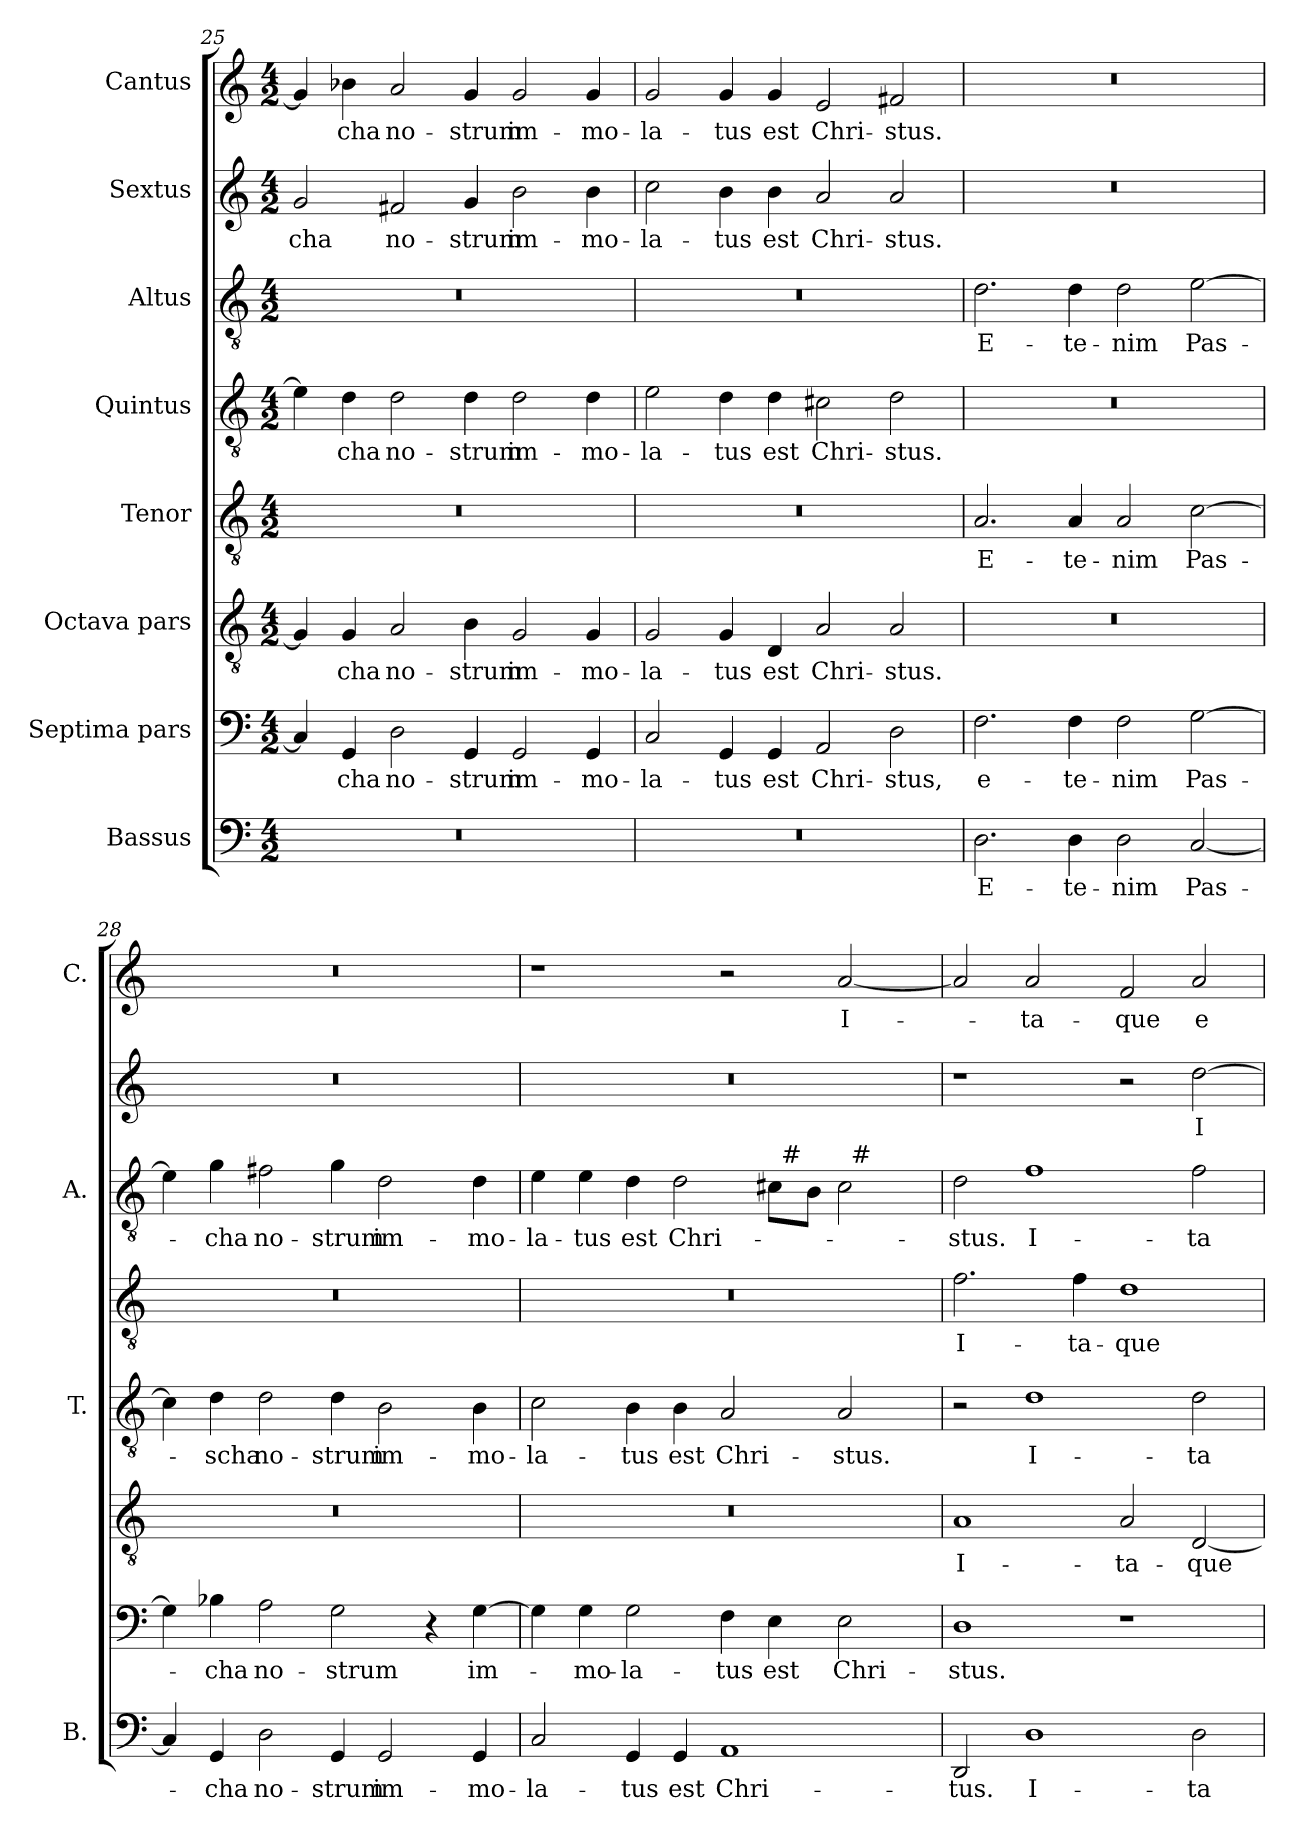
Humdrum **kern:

**kern	**text	**kern	**text	**kern	**text	**kern	**text	**kern	**text	**kern	**text	**kern	**text	**kern	**text
*part8	*part8	*part7	*part7	*part6	*part6	*part5	*part5	*part4	*part4	*part3	*part3	*part2	*part2	*part1	*part1
*staff8	*staff8	*staff7	*staff7	*staff6	*staff6	*staff5	*staff5	*staff4	*staff4	*staff3	*staff3	*staff2	*staff2	*staff1	*staff1
*I"Bassus	*	*I"Septima pars	*	*I"Octava pars	*	*I"Tenor	*	*I"Quintus	*	*I"Altus	*	*I"Sextus	*	*I"Cantus	*
*I'B.	*	*	*	*	*	*I'T.	*	*	*	*I'A.	*	*	*	*I'C.	*
*clefF4	*	*clefF4	*	*clefGv2	*	*clefGv2	*	*clefGv2	*	*clefGv2	*	*clefG2	*	*clefG2	*
*	*	*	*	*ITrd7c12	*	*ITrd7c12	*	*ITrd7c12	*	*ITrd7c12	*	*	*	*	*
*k[]	*	*k[]	*	*k[]	*	*k[]	*	*k[]	*	*k[]	*	*k[]	*	*k[]	*
*C:	*	*C:	*	*C:	*	*C:	*	*C:	*	*C:	*	*C:	*	*C:	*
*M4/2	*	*M4/2	*	*M4/2	*	*M4/2	*	*M4/2	*	*M4/2	*	*M4/2	*	*M4/2	*
=25	=25	=25	=25	=25	=25	=25	=25	=25	=25	=25	=25	=25	=25	=25	=25
!LO:N:vis=1	!	!	!	!	!	!LO:N:vis=1	!	!	!	!LO:N:vis=1	!	!	!LO:LY:b	!	!
0r	.	4C/]	.	4GG/]	.	0r	.	4E\]	.	0r	.	2g/	-cha	4g/]	.
!	!	!	!LO:LY:b	!	!LO:LY:b	!	!	!	!LO:LY:b	!	!	!	!	!	!LO:LY:b
.	.	4GG/	-cha	4GG/	-cha	.	.	4D\	-cha	.	.	.	.	4b-X\	-cha
!	!	!	!LO:LY:b	!	!LO:LY:b	!	!	!	!LO:LY:b	!	!	!	!LO:LY:b	!	!LO:LY:b
.	.	2D\	no-	2AA/	no-	.	.	2D\	no-	.	.	2f#X/	no-	2a/	no-
!	!	!	!LO:LY:b	!	!LO:LY:b	!	!	!	!LO:LY:b	!	!	!	!LO:LY:b	!	!LO:LY:b
.	.	4GG/	-strum	4BB\	-strum	.	.	4D\	-strum	.	.	4g/	-strum	4g/	-strum
!	!	!	!LO:LY:b	!	!LO:LY:b	!	!	!	!LO:LY:b	!	!	!	!LO:LY:b	!	!LO:LY:b
.	.	2GG/	im-	2GG/	im-	.	.	2D\	im-	.	.	2b\	im-	2g/	im-
!	!	!	!LO:LY:b	!	!LO:LY:b	!	!	!	!LO:LY:b	!	!	!	!LO:LY:b	!	!LO:LY:b
.	.	4GG/	-mo-	4GG/	-mo-	.	.	4D\	-mo-	.	.	4b\	-mo-	4g/	-mo-
!!LO:PB:g=z
=26	=26	=26	=26	=26	=26	=26	=26	=26	=26	=26	=26	=26	=26	=26	=26
!LO:N:vis=1	!	!	!LO:LY:b	!	!LO:LY:b	!LO:N:vis=1	!	!	!LO:LY:b	!LO:N:vis=1	!	!	!LO:LY:b	!	!LO:LY:b
0r	.	2C/	-la-	2GG/	-la-	0r	.	2E\	-la-	0r	.	2cc\	-la-	2g/	-la-
!	!	!	!LO:LY:b	!	!LO:LY:b	!	!	!	!LO:LY:b	!	!	!	!LO:LY:b	!	!LO:LY:b
.	.	4GG/	-tus	4GG/	-tus	.	.	4D\	-tus	.	.	4b\	-tus	4g/	-tus
!	!	!	!LO:LY:b	!	!LO:LY:b	!	!	!	!LO:LY:b	!	!	!	!LO:LY:b	!	!LO:LY:b
.	.	4GG/	est	4DD/	est	.	.	4D\	est	.	.	4b\	est	4g/	est
!	!	!	!LO:LY:b	!	!LO:LY:b	!	!	!	!LO:LY:b	!	!	!	!LO:LY:b	!	!LO:LY:b
.	.	2AA/	Chri-	2AA/	Chri-	.	.	2C#X\	Chri-	.	.	2a/	Chri-	2e/	Chri-
!	!	!	!LO:LY:b	!	!LO:LY:b	!	!	!	!LO:LY:b	!	!	!	!LO:LY:b	!	!LO:LY:b
.	.	2D\	-stus,	2AA/	-stus.	.	.	2D\	-stus.	.	.	2a/	-stus.	2f#X/	-stus.
=27	=27	=27	=27	=27	=27	=27	=27	=27	=27	=27	=27	=27	=27	=27	=27
!	!LO:LY:b	!	!LO:LY:b	!LO:N:vis=1	!	!	!LO:LY:b	!LO:N:vis=1	!	!	!LO:LY:b	!LO:N:vis=1	!	!LO:N:vis=1	!
2.D\	E-	2.F\	e-	0r	.	2.AA/	E-	0r	.	2.D\	E-	0r	.	0r	.
!	!LO:LY:b	!	!LO:LY:b	!	!	!	!LO:LY:b	!	!	!	!LO:LY:b	!	!	!	!
4D\	-te-	4F\	-te-	.	.	4AA/	-te-	.	.	4D\	-te-	.	.	.	.
!	!LO:LY:b	!	!LO:LY:b	!	!	!	!LO:LY:b	!	!	!	!LO:LY:b	!	!	!	!
2D\	-nim	2F\	-nim	.	.	2AA/	-nim	.	.	2D\	-nim	.	.	.	.
!	!LO:LY:b	!	!LO:LY:b	!	!	!	!LO:LY:b	!	!	!	!LO:LY:b	!	!	!	!
[<2C/	Pas-	[>2G\	Pas-	.	.	[>2C\	Pas-	.	.	[>2E\	Pas-	.	.	.	.
=28	=28	=28	=28	=28	=28	=28	=28	=28	=28	=28	=28	=28	=28	=28	=28
!	!	!	!	!LO:N:vis=1	!	!	!	!LO:N:vis=1	!	!	!	!LO:N:vis=1	!	!LO:N:vis=1	!
4C/]	.	4G\]	.	0r	.	4C\]	.	0r	.	4E\]	.	0r	.	0r	.
!	!LO:LY:b	!	!LO:LY:b	!	!	!	!LO:LY:b	!	!	!	!LO:LY:b	!	!	!	!
4GG/	-cha	4B-X\	-cha	.	.	4D\	-scha	.	.	4G\	-cha	.	.	.	.
!	!LO:LY:b	!	!LO:LY:b	!	!	!	!LO:LY:b	!	!	!	!LO:LY:b	!	!	!	!
2D\	no-	2A\	no-	.	.	2D\	no-	.	.	2F#X\	no-	.	.	.	.
!	!LO:LY:b	!	!LO:LY:b	!	!	!	!LO:LY:b	!	!	!	!LO:LY:b	!	!	!	!
4GG/	-strum	2G\	-strum	.	.	4D\	-strum	.	.	4G\	-strum	.	.	.	.
!	!LO:LY:b	!	!	!	!	!	!LO:LY:b	!	!	!	!LO:LY:b	!	!	!	!
2GG/	im-	.	.	.	.	2BB\	im-	.	.	2D\	im-	.	.	.	.
.	.	4r	.	.	.	.	.	.	.	.	.	.	.	.	.
!	!LO:LY:b	!	!LO:LY:b	!	!	!	!LO:LY:b	!	!	!	!LO:LY:b	!	!	!	!
4GG/	-mo-	[>4G\	im-	.	.	4BB\	-mo-	.	.	4D\	-mo-	.	.	.	.
=29	=29	=29	=29	=29	=29	=29	=29	=29	=29	=29	=29	=29	=29	=29	=29
!	!LO:LY:b	!	!	!LO:N:vis=1	!	!	!LO:LY:b	!LO:N:vis=1	!	!	!LO:LY:b	!LO:N:vis=1	!	!	!
*	*	*	*	*	*	*	*	*	*	*^	*	*	*	*	*
*	*	*	*	*	*	*	*	*	*	*	*^	*	*	*	*	*
2C/	-la-	4G\]	.	0r	.	2C\	-la-	0r	.	4E\	1ryy	1ryy	-la-	0r	.	1r	.
!	!	!	!LO:LY:b	!	!	!	!	!	!	!	!	!	!LO:LY:b	!	!	!	!
.	.	4G\	-mo-	.	.	.	.	.	.	4E\	.	.	-tus	.	.	.	.
!	!LO:LY:b	!	!LO:LY:b	!	!	!	!LO:LY:b	!	!	!	!	!	!LO:LY:b	!	!	!	!
4GG/	-tus	2G\	-la-	.	.	4BB\	-tus	.	.	4D\	.	.	est	.	.	.	.
!	!LO:LY:b	!	!	!	!	!	!LO:LY:b	!	!	!	!	!	!LO:LY:b	!	!	!	!
4GG/	est	.	.	.	.	4BB\	est	.	.	2D\	.	.	Chri-	.	.	.	.
!	!LO:LY:b	!	!LO:LY:b	!	!	!	!LO:LY:b	!	!	!	!	!	!	!	!	!	!
1AA	Chri-	4F\	-tus	.	.	2AA/	Chri-	.	.	.	4ryy	2ryy	.	.	.	2r	.
!	!	!	!LO:LY:b	!	!	!	!	!	!	!	!	!	!	!	!	!	!
.	.	4E\	est	.	.	.	.	.	.	8C#\L	32ryy	.	.	.	.	.	.
!	!	!	!	!	!	!	!	!	!	!	!LO:TX:a:t=#	!	!	!	!	!	!
.	.	.	.	.	.	.	.	.	.	.	2ryy	.	.	.	.	.	.
.	.	.	.	.	.	.	.	.	.	8BB\J	.	.	.	.	.	.	.
!	!	!	!LO:LY:b	!	!	!	!LO:LY:b	!	!	!	!	!	!	!	!	!	!LO:LY:b
.	.	2E\	Chri-	.	.	2AA/	-stus.	.	.	2C#\	.	32ryy	.	.	.	[<2a/	I-
!	!	!	!	!	!	!	!	!	!	!	!	!LO:TX:a:t=#	!	!	!	!	!
.	.	.	.	.	.	.	.	.	.	.	.	4...ryy	.	.	.	.	.
.	.	.	.	.	.	.	.	.	.	.	8..ryy	.	.	.	.	.	.
=30	=30	=30	=30	=30	=30	=30	=30	=30	=30	=30	=30	=30	=30	=30	=30	=30	=30
!	!LO:LY:b	!	!LO:LY:b	!	!LO:LY:b	!	!	!	!LO:LY:b	!	!	!	!LO:LY:b	!	!	!	!
*	*	*	*	*	*	*	*	*	*	*v	*v	*v	*	*	*	*	*
2DD/	-tus.	1D	-stus.	1AA	I-	2r	.	2.F\	I-	2D\	-stus.	1r	.	2a/]	.
!	!LO:LY:b	!	!	!	!	!	!LO:LY:b	!	!	!	!LO:LY:b	!	!	!	!LO:LY:b
1D	I-	.	.	.	.	1D	I-	.	.	1F	I-	.	.	2a/	-ta-
!	!	!	!	!	!	!	!	!	!LO:LY:b	!	!	!	!	!	!
.	.	.	.	.	.	.	.	4F\	-ta-	.	.	.	.	.	.
!	!	!	!	!	!LO:LY:b	!	!	!	!LO:LY:b	!	!	!	!	!	!LO:LY:b
.	.	1r	.	2AA/	-ta-	.	.	1D	-que	.	.	2r	.	2f/	-que
!	!LO:LY:b	!	!	!	!LO:LY:b	!	!LO:LY:b	!	!	!	!LO:LY:b	!	!LO:LY:b	!	!LO:LY:b
2D\	-ta-	.	.	[<2DD/	-que	2D\	-ta-	.	.	2F\	-ta-	[>2dd\	I-	2a/	e-
=	=	=	=	=	=	=	=	=	=	=	=	=	=	=	=
*-	*-	*-	*-	*-	*-	*-	*-	*-	*-	*-	*-	*-	*-	*-	*-
